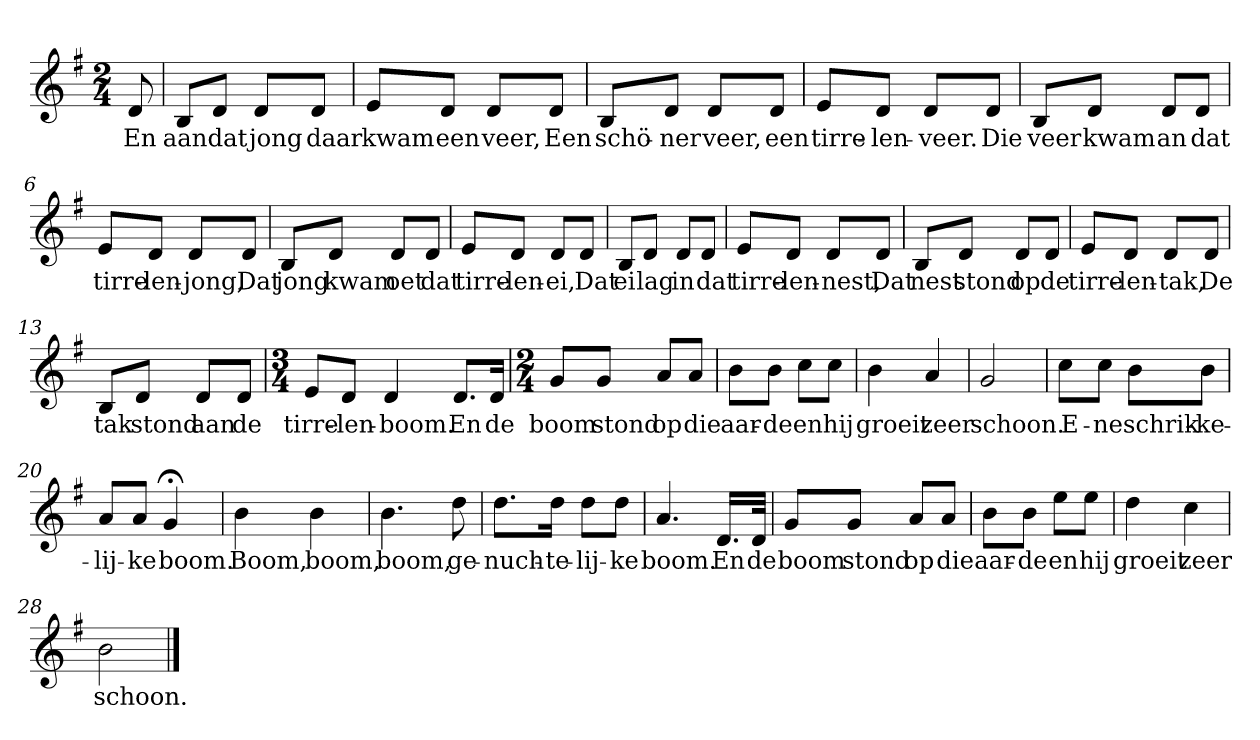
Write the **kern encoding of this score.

**kern	**text
*part1	*part1
*staff1	*staff1
*clefG2	*
*k[f#]	*
*G:	*
*M2/4	*
*MM120	*
=	=
8d	En
=1	=1
8B/L	aan
8d/J	dat
8d/L	jong
8d/J	daar
=2	=2
8e/L	kwam
8d/J	een
8d/L	veer,
8d/J	Een
=3	=3
8B/L	schö-
8d/J	-ner
8d/L	veer,
8d/J	een
=4	=4
8e/L	tirre-
8d/J	-len-
8d/L	-veer.
8d/J	Die
=5	=5
8B/L	veer
8d/J	kwam
8d/L	an
8d/J	dat
=6	=6
8e/L	tirre-
8d/J	-len-
8d/L	-jong,
8d/J	Dat
=7	=7
8B/L	jong
8d/J	kwam
8d/L	oet
8d/J	dat
=8	=8
8e/L	tirre-
8d/J	-len-
8d/L	-ei,
8d/J	Dat
=9	=9
8B/L	ei
8d/J	lag
8d/L	in
8d/J	dat
=10	=10
8e/L	tirre-
8d/J	-len-
8d/L	-nest,
8d/J	Dat
=11	=11
8B/L	nest
8d/J	stond
8d/L	op
8d/J	de
=12	=12
8e/L	tirre-
8d/J	-len-
8d/L	-tak,
8d/J	De
=13	=13
8B/L	tak
8d/J	stond
8d/L	aan
8d/J	de
=14	=14
*M3/4	*
8e/L	tirre-
8d/J	-len-
4d	-boom.
8.d/L	En
16d/Jk	de
=15	=15
*M2/4	*
8g/L	boom
8g/J	stond
8a/L	op
8a/J	die
=16	=16
8b\L	aar-
8b\J	-de
8cc\L	en
8cc\J	hij
=17	=17
4b	groeit
4a	zeer
=18	=18
2g	schoon.
=19	=19
8cc\L	E-
8cc\J	-ne
8b\L	schrik-
8b\J	-ke-
=20	=20
8a/L	-lij-
8a/J	-ke
4g;<	boom.
=21	=21
4b	Boom,
4b	boom,
=22	=22
4.b	boom,
8dd	ge-
=23	=23
8.dd\L	-nuch-
16dd\Jk	-te-
8dd\L	-lij-
8dd\J	-ke
=24	=24
4.a	boom.
16.d/LL	En
32d/JJk	de
=25	=25
8g/L	boom
8g/J	stond
8a/L	op
8a/J	die
=26	=26
8b\L	aar-
8b\J	-de
8ee\L	en
8ee\J	hij
=27	=27
4dd	groeit
4cc	zeer
=28	=28
2b	schoon.
==	==
*-	*-
